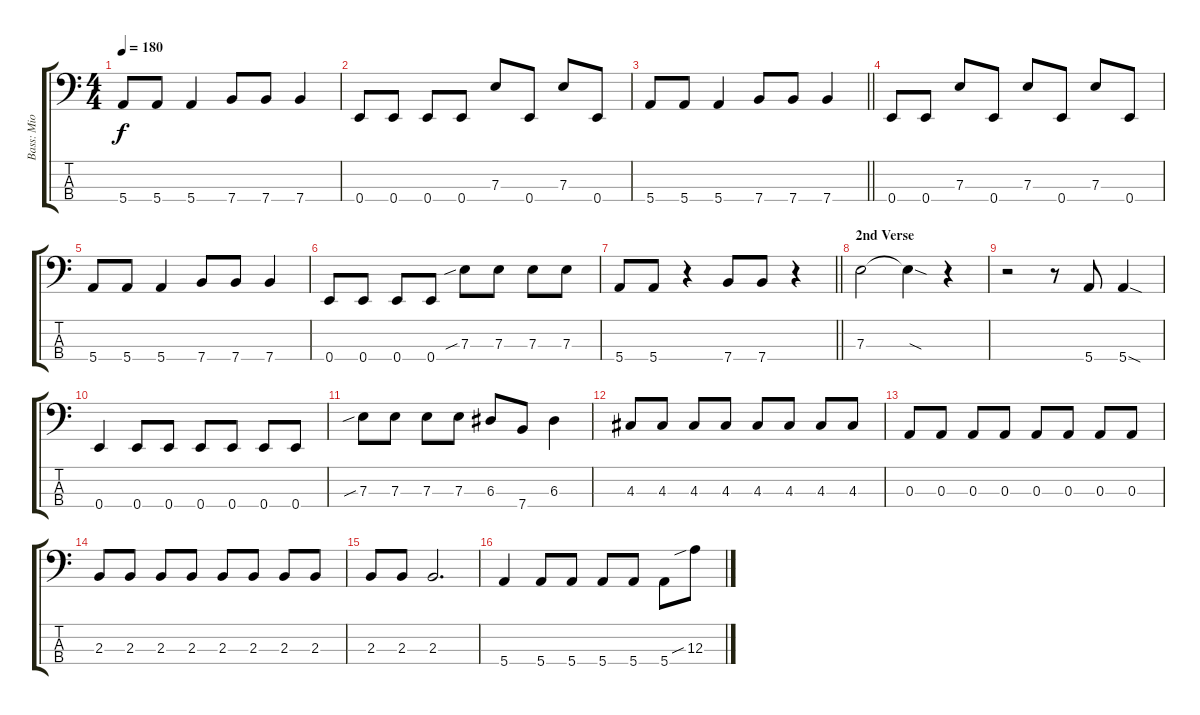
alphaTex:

\track ("Bass: Mio Akiyama" "Bass: Mio ") {instrument electricbassfinger}
\staff {score tabs}
\tuning (G2 D2 A1 E1) {hide}
\ts (4 4)
\tempo 180
\clef f4
\ks c
5.4.8{dy f} 5.4.8 5.4.4 7.4.8 7.4.8 7.4.4 |
0.4.8 0.4.8 0.4.8 0.4.8 7.3.8 0.4.8 7.3.8 0.4.8 |
\barLineRight lightlight
5.4.8 5.4.8 5.4.4 7.4.8 7.4.8 7.4.4 |
0.4.8 0.4.8 7.3.8 0.4.8 7.3.8 0.4.8 7.3.8 0.4.8 |
5.4.8 5.4.8 5.4.4 7.4.8 7.4.8 7.4.4 |
0.4.8 0.4.8 0.4.8 0.4.8 7.3{sib}.8 7.3.8 7.3.8 7.3.8 |
\barLineRight lightlight
5.4.8 5.4.8 r.4 7.4.8 7.4.8 r.4 |
\section ("" "2nd Verse")
7.3.2 7.3{sod t}.4 r.4 |
r.2 r.8 5.4.8 5.4{sod}.4 |
0.4.4 0.4.8 0.4.8 0.4.8 0.4.8 0.4.8 0.4.8 |
7.3{sib}.8 7.3.8 7.3.8 7.3.8 6.3.8 7.4.8 6.3.4 |
4.3.8 4.3.8 4.3.8 4.3.8 4.3.8 4.3.8 4.3.8 4.3.8 |
0.3.8 0.3.8 0.3.8 0.3.8 0.3.8 0.3.8 0.3.8 0.3.8 |
2.3.8 2.3.8 2.3.8 2.3.8 2.3.8 2.3.8 2.3.8 2.3.8 |
2.3.8 2.3.8 2.3.2{d} |
5.4.4 5.4.8 5.4.8 5.4.8 5.4.8 5.4.8 12.3{sib}.8
